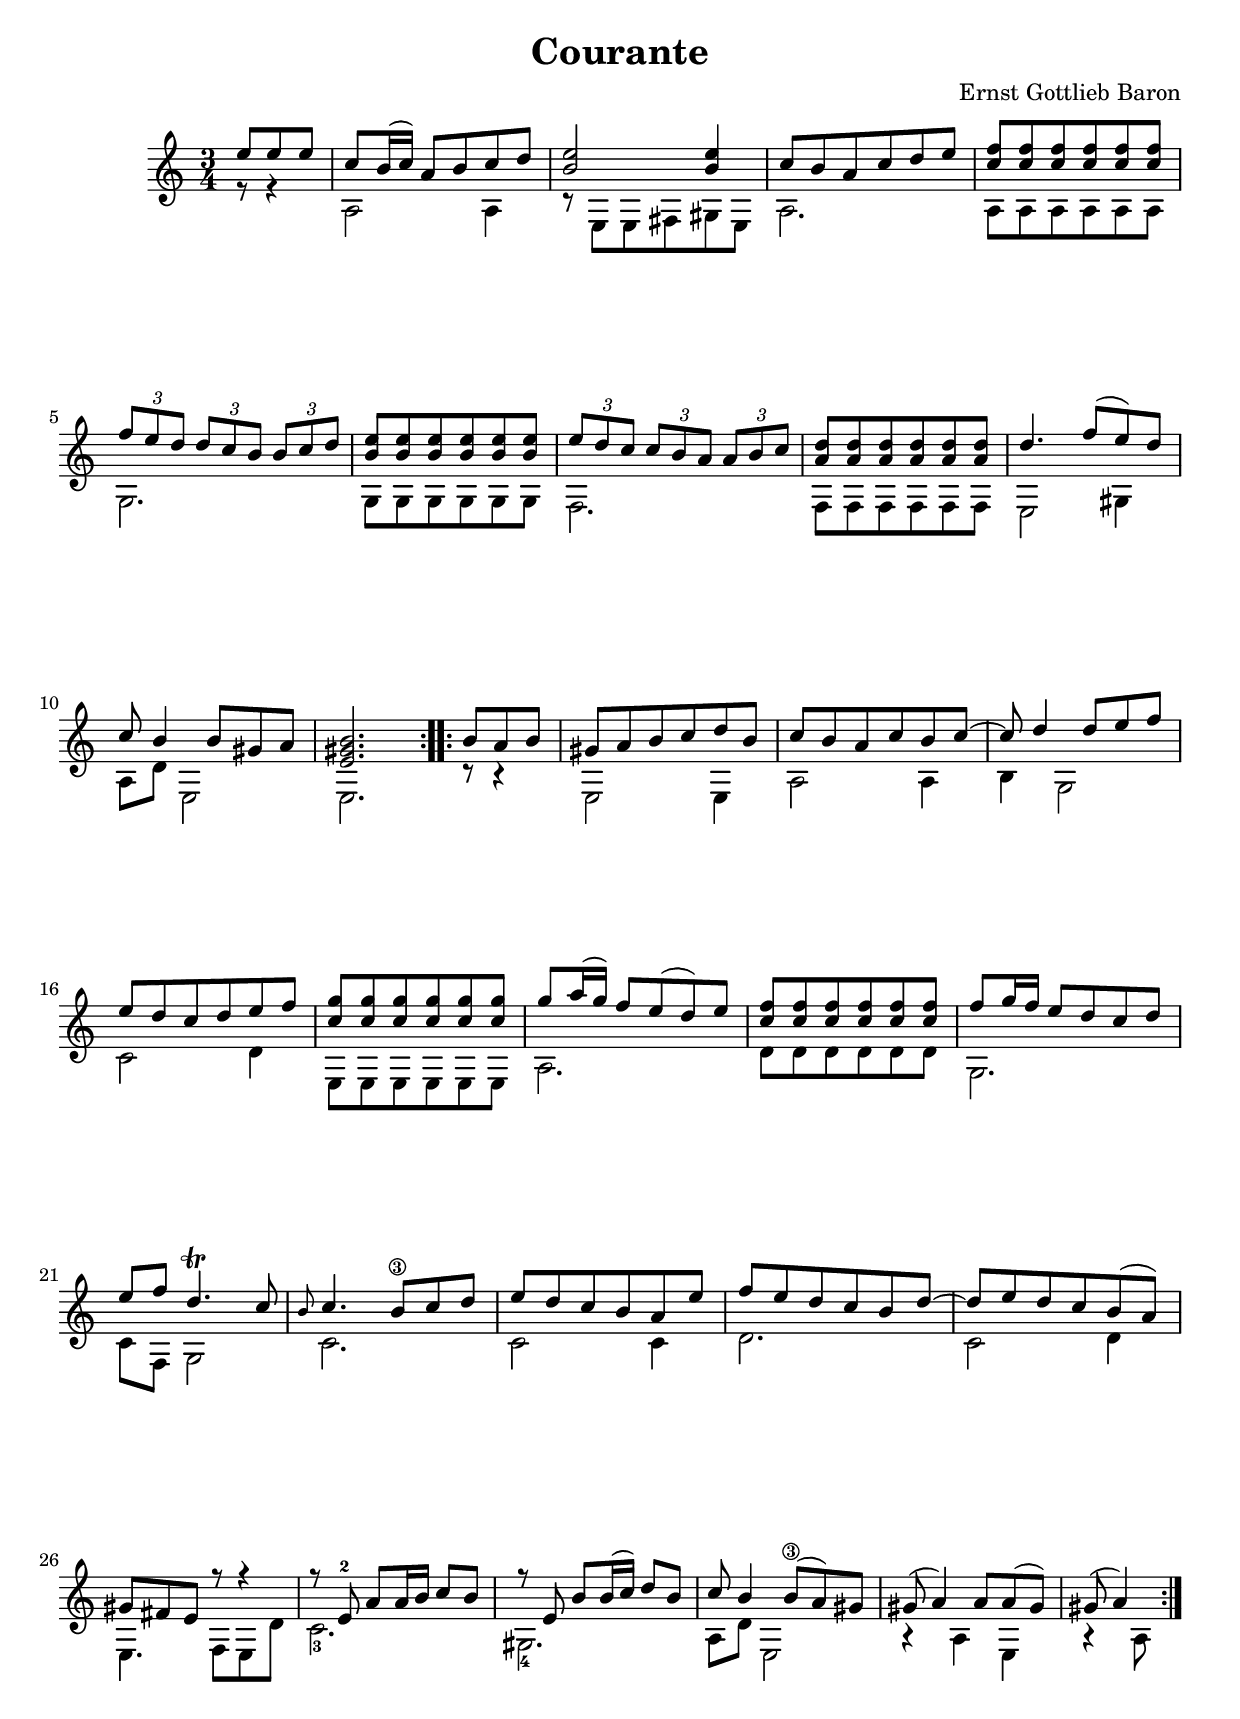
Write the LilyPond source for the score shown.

\include "english.ly"

\paper {
  #(set-paper-size "a4")
  bottom-margin = 10\mm
  ragged-last-bottom = ##f
}
\header{
  title = "Courante"
  composer = "Ernst Gottlieb Baron"
}

melody = \relative c'' {
  \time 3/4
  \repeat volta 2 {
    \partial 8*3 e8 e e |
    c8 b16( c) a8 b c d |%1
    <e b>2 <e b>4 |
    c8 b a c d e |
    <f c>8 <f c> <f c> <f c> <f c> <f c> |%4
    \tuplet 3/2 {f8 e d}
    \tuplet 3/2 {d c b}
    \tuplet 3/2 {b c d} |%5
    <e b>8 <e b> <e b> <e b> <e b> <e b> |%6
    \tuplet 3/2 {e8 d c}
    \tuplet 3/2 {c b a}
    \tuplet 3/2 {a b c} |%7
    <a d>8 <a d> <a d> <a d> <a d> <a d> |%8
    d4. f8( e) d|%9
    c8 b4 b8 gs a |%10
    < b gs e >2. |%11
  }
  \repeat volta 2 {
    \partial 8*3 b8 a b |
    gs8 a  b c d b |%12
    c8 b a c b c ~ |%13
    c8 d4 d8 e f |
    e8 d c d e f |%15
    <g c,>8 <g c,> <g c,> <g c,> <g c,> <g c,> |%16
    g8 a16( g) f8 e( d) e |%17
    <f c> <f c> <f c> <f c> <f c> <f c> |%18
    f8 g16 f e8 d c d |%19
    e8 f d4.\trill c8 |%20
    \grace b8 c4. b8\3 c d |%21
    e d c b a e' |%22
    f e d c b d ~ |%23
    d e d c b( a) |%24
    gs fs8 e8 r8 r4 |%25
    r8 e-2 a a16 b c8 b |%26
    r8 e, b' b16( c) d8 b |%27
    c b4 b8\3( a8) gs |%28
    gs8( a4) a8 a8( gs8) |%29
    gs8( a4) |
  }
}

bass = \relative c' {
  \repeat volta 2 {
    \partial 8*3 r8 r4 |
    a2 a4 |
    r8 e e fs gs e|
    a2. |
    a8 a8 a8 a8 a8a8 |%5
    g2. |
    g8 g8 g8 g8 g8 g8 |
    f2. |
    f8 f8 f8 f8 f8 f8 |
    e2 gs4 |%10
    a8 d8 e,2 |
    e2. |

  }
  \repeat volta 2 {
    \partial 8*3 r8 r4 |%13
    e2 e4 |%14
    a2 a4 |%15
    b4 g2 |
    c2 d4 |%17
    e,8 e e e e e |
    a2. | %19
    d8 d d d d d |%20
    g,2. |
    c8 f, g2 |
    c2. |
    c2 c4 |
    d2. |
    c2 d4 |
    e,4. f8 e8 d'8 |
    c2.-3 |
    gs2.-4 |
    a8 d8 e,2 |
    r4 a4 e4 |
    r4 a8 |
  }
}

music = {
  <<
    \override Staff.NoteCollision #'merge-differently-headed = ##t
    \context Voice = "1" { \voiceOne \melody }
    \context Voice = "2" { \voiceTwo \bass }
  >>
}

\score {
  \new Staff \music
  \layout { }
  \midi { }

}